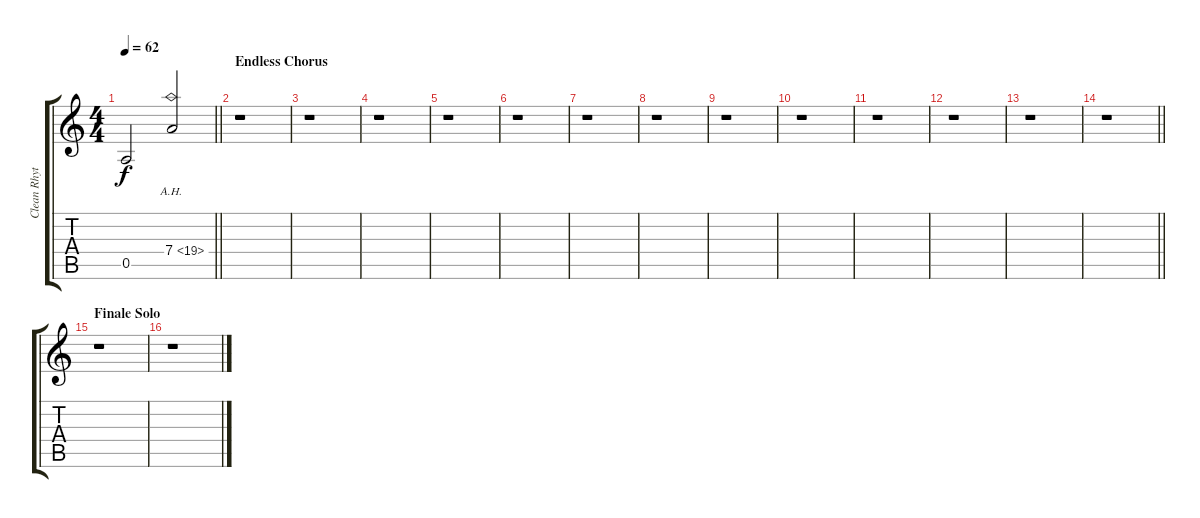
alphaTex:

\track ("Clean Rhythm Guitar" "Clean Rhyt") {instrument acousticguitarsteel}
\staff {score tabs}
\tuning (E4 B3 G3 D3 A2 E2) {hide}
\ts (4 4)
\tempo 62
\clef g2
\barLineRight lightlight
\ks c
0.5.2{dy f} 7.4{ah 12}.2 |
\section ("" "Endless Chorus")
r.1 |
r.1 |
r.1 |
r.1 |
r.1 |
r.1 |
r.1 |
r.1 |
r.1 |
r.1 |
r.1 |
r.1 |
\barLineRight lightlight
r.1 |
\section ("" "Finale Solo")
r.1 |
r.1
